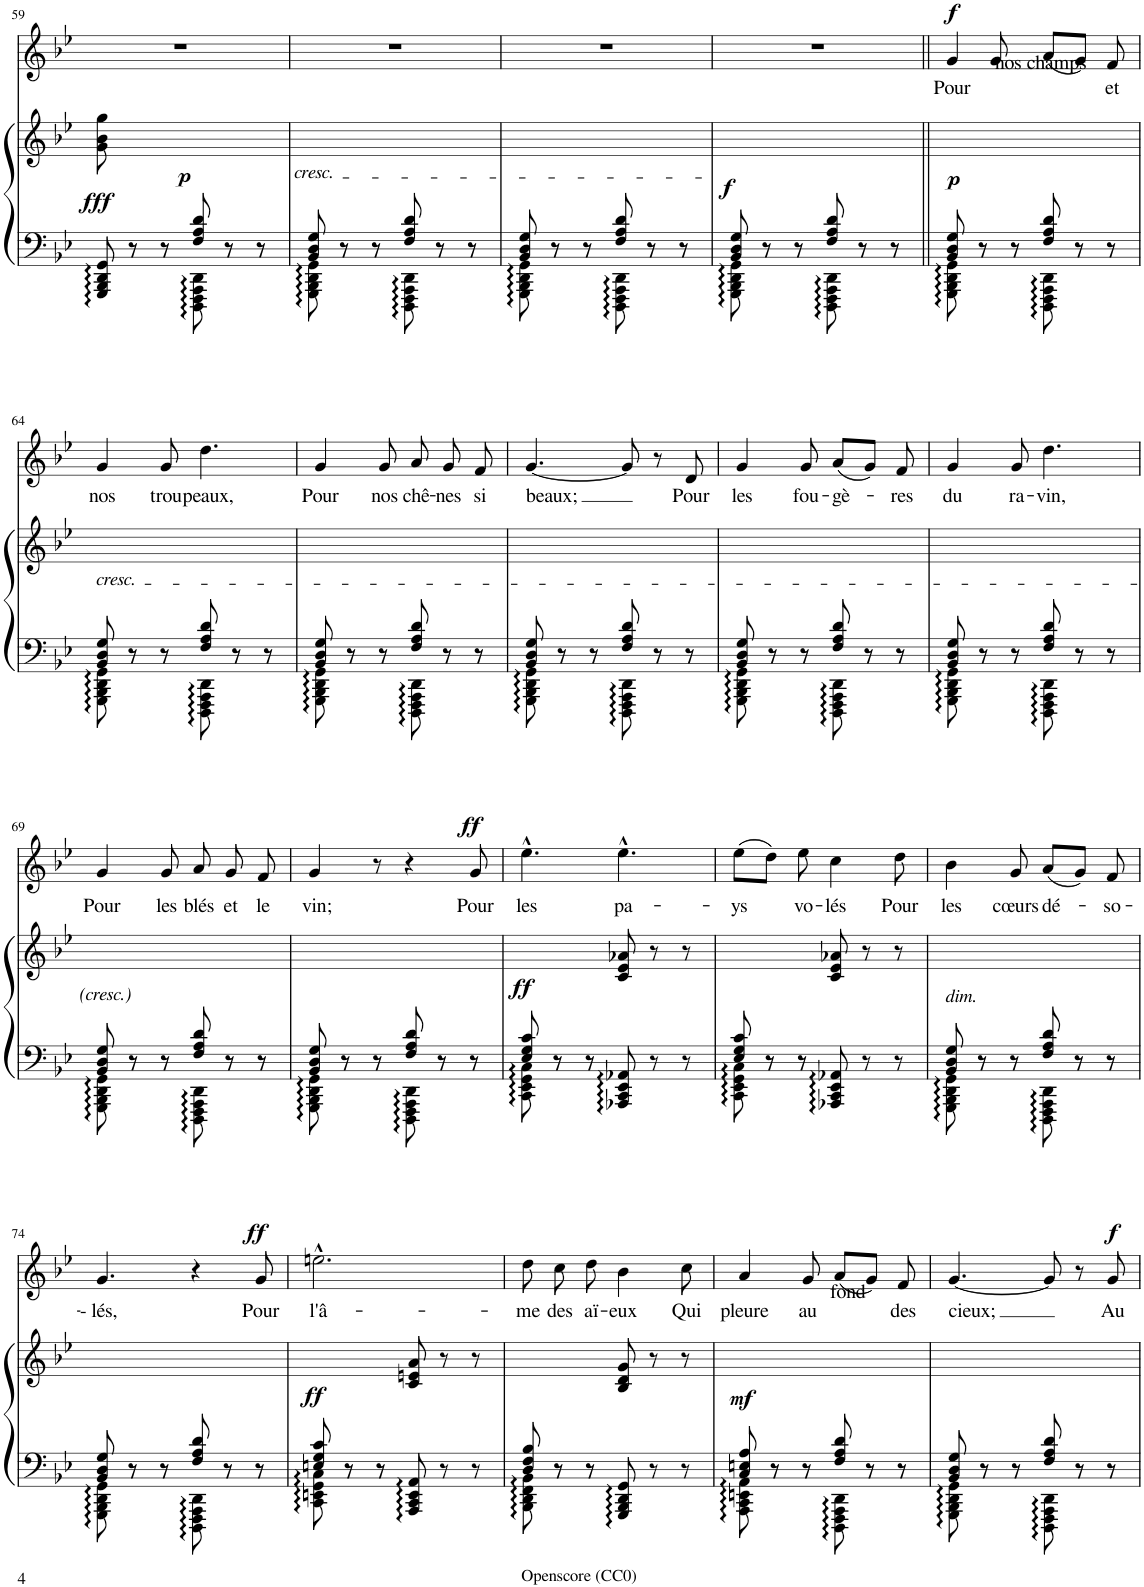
**kern	**kern	**dynam	**kern	**text	**dynam
*part2	*part2	*part2	*part1	*part1	*part1
*staff3	*staff2	*staff2/3	*staff1	*staff1	*staff1
*I"Piano	*	*	*I"Chant Voice	*	*
*I'Pno	*	*	*	*	*
!!LO:PB:g=z
*clefF4	*clefG2	*	*clefG2	*	*
*k[b-e-]	*k[b-e-]	*	*k[b-e-]	*	*
*M6/8	*M6/8	*	*M6/8	*	*
=59	=59	=59	=59	=59	=59
*^	*	*	*	*	*
!	!	!	!LO:DY:b	!	!	!
4.ryy	8GGG/ 8BBB-/ 8DD/ 8GG/	8g\ 8b-\ 8gg\	fff	2.r	.	.
.	8r	8r	.	.	.	.
!	!	!	!LO:DY:b	!	!	!
.	8r	8r	p	.	.	.
8F/ 8A/ 8d/	8DDD\ 8FFF\ 8AAA\ 8DD\	8ryy	.	.	.	.
4ryy	8r	8r	.	.	.	.
.	8r	8r	.	.	.	.
=60	=60	=60	=60	=60	=60	=60
!	!	!LO:TX:b:i:t=cresc.	!	!	!	!
8BB-/ 8D/ 8G/	8GGG\ 8BBB-\ 8DD\ 8GG\	8ryy	.	2.r	.	.
4ryy	8r	8r	.	.	.	.
.	8r	8r	.	.	.	.
8F/ 8A/ 8d/	8DDD\ 8FFF\ 8AAA\ 8DD\	8ryy	.	.	.	.
4ryy	8r	8r	.	.	.	.
.	8r	8r	.	.	.	.
=61	=61	=61	=61	=61	=61	=61
8BB-/ 8D/ 8G/	8GGG\ 8BBB-\ 8DD\ 8GG\	8ryy	.	2.r	.	.
4ryy	8r	8r	.	.	.	.
.	8r	8r	.	.	.	.
8F/ 8A/ 8d/	8DDD\ 8FFF\ 8AAA\ 8DD\	8ryy	.	.	.	.
4ryy	8r	8r	.	.	.	.
.	8r	8r	.	.	.	.
=62	=62	=62	=62	=62	=62	=62
!	!	!	!LO:DY:b	!	!	!
8BB-/ 8D/ 8G/	8GGG\ 8BBB-\ 8DD\ 8GG\	8ryy	f	2.r	.	.
4ryy	8r	8r	.	.	.	.
.	8r	8r	.	.	.	.
8F/ 8A/ 8d/	8DDD\ 8FFF\ 8AAA\ 8DD\	8ryy	.	.	.	.
4ryy	8r	8r	.	.	.	.
.	8r	8r	.	.	.	.
=63||	=63||	=63||	=63||	=63||	=63||	=63||
!	!	!	!LO:DY:b	!	!LO:LY:b	!LO:DY:a
8BB-/ 8D/ 8G/	8GGG\ 8BBB-\ 8DD\ 8GG\	8ryy	p	4g/	Pour	f
4ryy	8r	8r	.	.	.	.
!	!	!	!	!	!LO:LY:b	!
.	8r	8r	.	8g/	nos	.
!	!	!	!	!	!LO:LY:b	!
8F/ 8A/ 8d/	8DDD\ 8FFF\ 8AAA\ 8DD\	8ryy	.	(8a/L	champs	.
4ryy	8r	8r	.	8g/J)	.	.
!	!	!	!	!	!LO:LY:b	!
.	8r	8r	.	8f/	et	.
!!LO:LB:g=z
=64	=64	=64	=64	=64	=64	=64
!	!	!LO:TX:b:i:t=cresc.	!	!	!	!
!	!	!	!	!	!LO:LY:b	!
8BB-/ 8D/ 8G/	8GGG\ 8BBB-\ 8DD\ 8GG\	8ryy	.	4g/	nos	.
4ryy	8r	8r	.	.	.	.
!	!	!	!	!	!LO:LY:b	!
.	8r	8r	.	8g/	trou-	.
!	!	!	!	!	!LO:LY:b	!
8F/ 8A/ 8d/	8DDD\ 8FFF\ 8AAA\ 8DD\	8ryy	.	4.dd\	-peaux,	.
4ryy	8r	8r	.	.	.	.
.	8r	8r	.	.	.	.
=65	=65	=65	=65	=65	=65	=65
!	!	!	!	!	!LO:LY:b	!
8BB-/ 8D/ 8G/	8GGG\ 8BBB-\ 8DD\ 8GG\	8ryy	.	4g/	Pour	.
4ryy	8r	8r	.	.	.	.
!	!	!	!	!	!LO:LY:b	!
.	8r	8r	.	8g/	nos	.
!	!	!	!	!	!LO:LY:b	!
8F/ 8A/ 8d/	8DDD\ 8FFF\ 8AAA\ 8DD\	8ryy	.	8a/	chê-	.
!	!	!	!	!	!LO:LY:b	!
4ryy	8r	8r	.	8g/	-nes	.
!	!	!	!	!	!LO:LY:b	!
.	8r	8r	.	8f/	si	.
=66	=66	=66	=66	=66	=66	=66
!	!	!	!	!	!LO:LY:b	!
8BB-/ 8D/ 8G/	8GGG\ 8BBB-\ 8DD\ 8GG\	8ryy	.	[4.g/	beaux;	.
4ryy	8r	8r	.	.	.	.
.	8r	8r	.	.	.	.
8F/ 8A/ 8d/	8DDD\ 8FFF\ 8AAA\ 8DD\	8ryy	.	8g/]	.	.
4ryy	8r	8r	.	8r	.	.
!	!	!	!	!	!LO:LY:b	!
.	8r	8r	.	8d/	Pour	.
=67	=67	=67	=67	=67	=67	=67
!	!	!	!	!	!LO:LY:b	!
8BB-/ 8D/ 8G/	8GGG\ 8BBB-\ 8DD\ 8GG\	8ryy	.	4g/	les	.
4ryy	8r	8r	.	.	.	.
!	!	!	!	!	!LO:LY:b	!
.	8r	8r	.	8g/	fou-	.
!	!	!	!	!	!LO:LY:b	!
8F/ 8A/ 8d/	8DDD\ 8FFF\ 8AAA\ 8DD\	8ryy	.	(8a/L	-gè-	.
4ryy	8r	8r	.	8g/J)	.	.
!	!	!	!	!	!LO:LY:b	!
.	8r	8r	.	8f/	-res	.
=68	=68	=68	=68	=68	=68	=68
!	!	!	!	!	!LO:LY:b	!
8BB-/ 8D/ 8G/	8GGG\ 8BBB-\ 8DD\ 8GG\	8ryy	.	4g/	du	.
4ryy	8r	8r	.	.	.	.
!	!	!	!	!	!LO:LY:b	!
.	8r	8r	.	8g/	ra-	.
!	!	!	!	!	!LO:LY:b	!
8F/ 8A/ 8d/	8DDD\ 8FFF\ 8AAA\ 8DD\	8ryy	.	4.dd\	-vin,	.
4ryy	8r	8r	.	.	.	.
.	8r	8r	.	.	.	.
!!LO:LB:g=z
=69	=69	=69	=69	=69	=69	=69
!	!	!	!	!	!LO:LY:b	!
8BB-/ 8D/ 8G/	8GGG\ 8BBB-\ 8DD\ 8GG\	8ryy	.	4g/	Pour	.
4ryy	8r	8r	.	.	.	.
!	!	!	!	!	!LO:LY:b	!
.	8r	8r	.	8g/	les	.
!	!	!	!	!	!LO:LY:b	!
8F/ 8A/ 8d/	8DDD\ 8FFF\ 8AAA\ 8DD\	8ryy	.	8a/	blés	.
!	!	!	!	!	!LO:LY:b	!
4ryy	8r	8r	.	8g/	et	.
!	!	!	!	!	!LO:LY:b	!
.	8r	8r	.	8f/	le	.
=70	=70	=70	=70	=70	=70	=70
!	!	!	!	!	!LO:LY:b	!
8BB-/ 8D/ 8G/	8GGG\ 8BBB-\ 8DD\ 8GG\	8ryy	.	4g/	vin;	.
4ryy	8r	8r	.	.	.	.
.	8r	8r	.	8r	.	.
8F/ 8A/ 8d/	8DDD\ 8FFF\ 8AAA\ 8DD\	8ryy	.	4r	.	.
4ryy	8r	8r	.	.	.	.
!	!	!	!	!	!LO:LY:b	!LO:DY:a
.	8r	8r	.	8g/	Pour	ff
=71	=71	=71	=71	=71	=71	=71
!	!	!	!LO:DY:b	!	!LO:LY:b	!
8E-/ 8G/ 8c/	8CC\ 8EE-\ 8GG\ 8C\	8ryy	ff	4.ee-^^\	les	.
2ryy	8r	8r	.	.	.	.
.	8r	8r	.	.	.	.
!	!	!	!	!	!LO:LY:b	!
.	8AAA-X/ 8CC/ 8EE-/ 8AA-X/	8c/ 8e-/ 8a-X/	.	4.ee-^^\	pa-	.
.	8r	8r	.	.	.	.
8ryy	8r	8r	.	.	.	.
=72	=72	=72	=72	=72	=72	=72
!	!	!	!	!	!LO:LY:b	!
8E-/ 8G/ 8c/	8CC\ 8EE-\ 8GG\ 8C\	8ryy	.	(8ee-\L	-ys	.
2ryy	8r	8r	.	8dd\J)	.	.
!	!	!	!	!	!LO:LY:b	!
.	8r	8r	.	8ee-\	vo-	.
!	!	!	!	!	!LO:LY:b	!
.	8AAA-X/ 8CC/ 8EE-/ 8AA-X/	8c/ 8e-/ 8a-X/	.	4cc\	-lés	.
.	8r	8r	.	.	.	.
!	!	!	!	!	!LO:LY:b	!
8ryy	8r	8r	.	8dd\	Pour	.
=73	=73	=73	=73	=73	=73	=73
!	!	!LO:TX:b:i:t=dim.	!	!	!	!
!	!	!	!	!	!LO:LY:b	!
8BB-/ 8D/ 8G/	8GGG\ 8BBB-\ 8DD\ 8GG\	8ryy	.	4b-\	les	.
4ryy	8r	8r	.	.	.	.
!	!	!	!	!	!LO:LY:b	!
.	8r	8r	.	8g/	cœurs	.
!	!	!	!	!	!LO:LY:b	!
8F/ 8A/ 8d/	8DDD\ 8FFF\ 8AAA\ 8DD\	8ryy	.	(8a/L	dé-	.
4ryy	8r	8r	.	8g/J)	.	.
!	!	!	!	!	!LO:LY:b	!
.	8r	8r	.	8f/	-so-	.
!!LO:LB:g=z
=74	=74	=74	=74	=74	=74	=74
!	!	!	!	!	!LO:LY:b	!
8BB-/ 8D/ 8G/	8GGG\ 8BBB-\ 8DD\ 8GG\	8ryy	.	4.g/	-- lés,	.
4ryy	8r	8r	.	.	.	.
.	8r	8r	.	.	.	.
8F/ 8A/ 8d/	8DDD\ 8FFF\ 8AAA\ 8DD\	8ryy	.	4r	.	.
4ryy	8r	8r	.	.	.	.
!	!	!	!	!	!LO:LY:b	!LO:DY:a
.	8r	8r	.	8g/	Pour	ff
=75	=75	=75	=75	=75	=75	=75
!	!	!	!LO:DY:b	!	!LO:LY:b	!
8En/ 8G/ 8c/	8CC\ 8EEn\ 8GG\ 8C\	8ryy	ff	2.een^^\	l'â-	.
2ryy	8r	8r	.	.	.	.
.	8r	8r	.	.	.	.
.	8AAA/ 8CC/ 8EE/ 8AA/	8c/ 8en/ 8a/	.	.	.	.
.	8r	8r	.	.	.	.
8ryy	8r	8r	.	.	.	.
=76	=76	=76	=76	=76	=76	=76
!	!	!	!	!	!LO:LY:b	!
8D/ 8F/ 8B-/	8BBB-\ 8DD\ 8FF\ 8BB-\	8ryy	.	8dd\	-me	.
!	!	!	!	!	!LO:LY:b	!
2ryy	8r	8r	.	8cc\	des	.
!	!	!	!	!	!LO:LY:b	!
.	8r	8r	.	8dd\	aï-	.
!	!	!	!	!	!LO:LY:b	!
.	8GGG/ 8BBB-/ 8DD/ 8GG/	8B-/ 8d/ 8g/	.	4b-\	-eux	.
.	8r	8r	.	.	.	.
!	!	!	!	!	!LO:LY:b	!
8ryy	8r	8r	.	8cc\	Qui	.
=77	=77	=77	=77	=77	=77	=77
!	!	!	!LO:DY:b	!	!LO:LY:b	!
8C/ 8En/ 8A/	8AAA\ 8CC\ 8EEn\ 8AA\	8ryy	mf	4a/	pleure	.
4ryy	8r	8r	.	.	.	.
!	!	!	!	!	!LO:LY:b	!
.	8r	8r	.	8g/	au	.
!	!	!	!	!	!LO:LY:b	!
8F/ 8A/ 8d/	8DDD\ 8FFF\ 8AAA\ 8DD\	8ryy	.	(8a/L	fond	.
4ryy	8r	8r	.	8g/J)	.	.
!	!	!	!	!	!LO:LY:b	!
.	8r	8r	.	8f/	des	.
=78	=78	=78	=78	=78	=78	=78
!	!	!	!	!	!LO:LY:b	!
8BB-/ 8D/ 8G/	8GGG\ 8BBB-\ 8DD\ 8GG\	8ryy	.	[4.g/	cieux;	.
4ryy	8r	8r	.	.	.	.
.	8r	8r	.	.	.	.
8F/ 8A/ 8d/	8DDD\ 8FFF\ 8AAA\ 8DD\	8ryy	.	8g/]	.	.
4ryy	8r	8r	.	8r	.	.
!	!	!	!	!	!LO:LY:b	!LO:DY:a
.	8r	8r	.	8g/	Au	f
*v	*v	*	*	*	*	*
=	=	=	=	=	=
*-	*-	*-	*-	*-	*-
